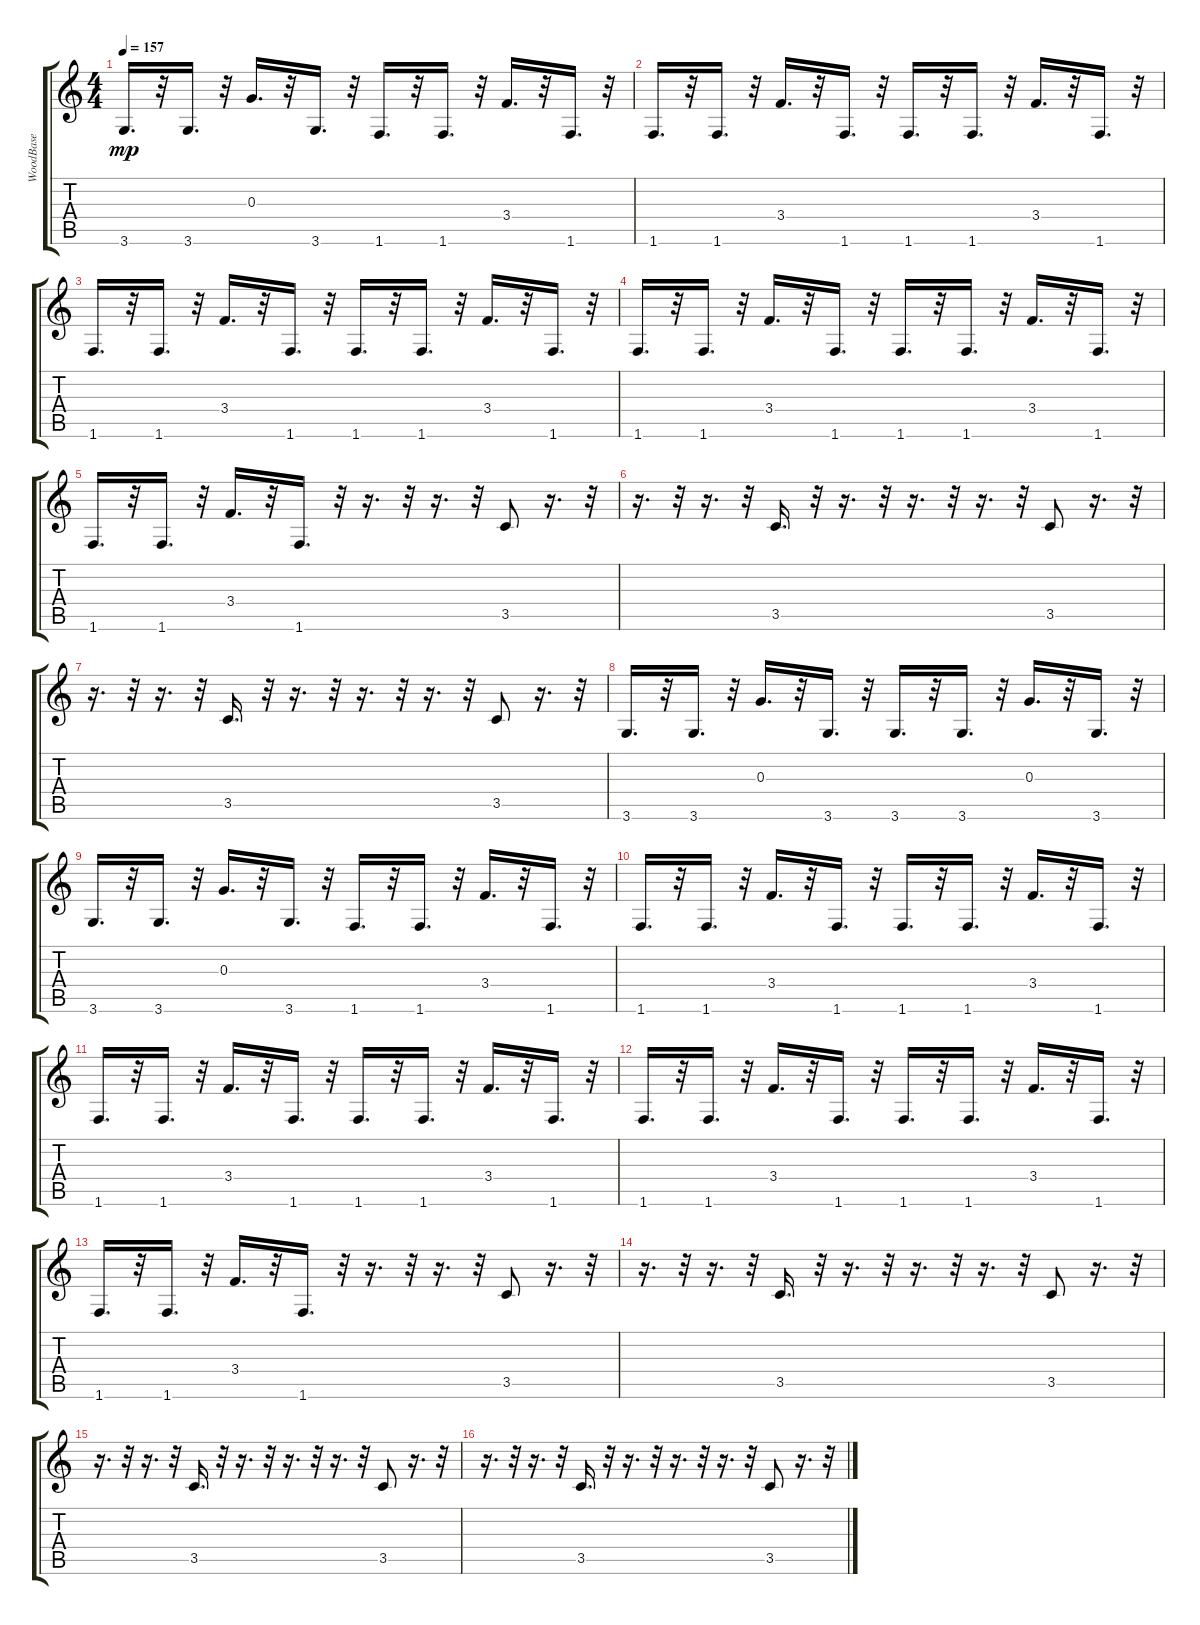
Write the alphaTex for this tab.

\track ("WoodBase            " "WoodBase  ") {instrument acousticbass}
\staff {score tabs}
\tuning (E4 B3 G3 D3 A2 E2) {hide}
\ts (4 4)
\tempo 157
\clef g2
\ks c
3.6.16{d dy mp} r.32 3.6.16{d} r.32 0.3.16{d} r.32 3.6.16{d} r.32 1.6.16{d} r.32 1.6.16{d} r.32 3.4.16{d} r.32 1.6.16{d} r.32 |
1.6.16{d} r.32 1.6.16{d} r.32 3.4.16{d} r.32 1.6.16{d} r.32 1.6.16{d} r.32 1.6.16{d} r.32 3.4.16{d} r.32 1.6.16{d} r.32 |
1.6.16{d} r.32 1.6.16{d} r.32 3.4.16{d} r.32 1.6.16{d} r.32 1.6.16{d} r.32 1.6.16{d} r.32 3.4.16{d} r.32 1.6.16{d} r.32 |
1.6.16{d} r.32 1.6.16{d} r.32 3.4.16{d} r.32 1.6.16{d} r.32 1.6.16{d} r.32 1.6.16{d} r.32 3.4.16{d} r.32 1.6.16{d} r.32 |
1.6.16{d} r.32 1.6.16{d} r.32 3.4.16{d} r.32 1.6.16{d} r.32 r.16{d} r.32 r.16{d} r.32 3.5.8 r.16{d} r.32 |
r.16{d} r.32 r.16{d} r.32 3.5.16{d} r.32 r.16{d} r.32 r.16{d} r.32 r.16{d} r.32 3.5.8 r.16{d} r.32 |
r.16{d} r.32 r.16{d} r.32 3.5.16{d} r.32 r.16{d} r.32 r.16{d} r.32 r.16{d} r.32 3.5.8 r.16{d} r.32 |
3.6.16{d} r.32 3.6.16{d} r.32 0.3.16{d} r.32 3.6.16{d} r.32 3.6.16{d} r.32 3.6.16{d} r.32 0.3.16{d} r.32 3.6.16{d} r.32 |
3.6.16{d} r.32 3.6.16{d} r.32 0.3.16{d} r.32 3.6.16{d} r.32 1.6.16{d} r.32 1.6.16{d} r.32 3.4.16{d} r.32 1.6.16{d} r.32 |
1.6.16{d} r.32 1.6.16{d} r.32 3.4.16{d} r.32 1.6.16{d} r.32 1.6.16{d} r.32 1.6.16{d} r.32 3.4.16{d} r.32 1.6.16{d} r.32 |
1.6.16{d} r.32 1.6.16{d} r.32 3.4.16{d} r.32 1.6.16{d} r.32 1.6.16{d} r.32 1.6.16{d} r.32 3.4.16{d} r.32 1.6.16{d} r.32 |
1.6.16{d} r.32 1.6.16{d} r.32 3.4.16{d} r.32 1.6.16{d} r.32 1.6.16{d} r.32 1.6.16{d} r.32 3.4.16{d} r.32 1.6.16{d} r.32 |
1.6.16{d} r.32 1.6.16{d} r.32 3.4.16{d} r.32 1.6.16{d} r.32 r.16{d} r.32 r.16{d} r.32 3.5.8 r.16{d} r.32 |
r.16{d} r.32 r.16{d} r.32 3.5.16{d} r.32 r.16{d} r.32 r.16{d} r.32 r.16{d} r.32 3.5.8 r.16{d} r.32 |
r.16{d} r.32 r.16{d} r.32 3.5.16{d} r.32 r.16{d} r.32 r.16{d} r.32 r.16{d} r.32 3.5.8 r.16{d} r.32 |
r.16{d} r.32 r.16{d} r.32 3.5.16{d} r.32 r.16{d} r.32 r.16{d} r.32 r.16{d} r.32 3.5.8 r.16{d} r.32
